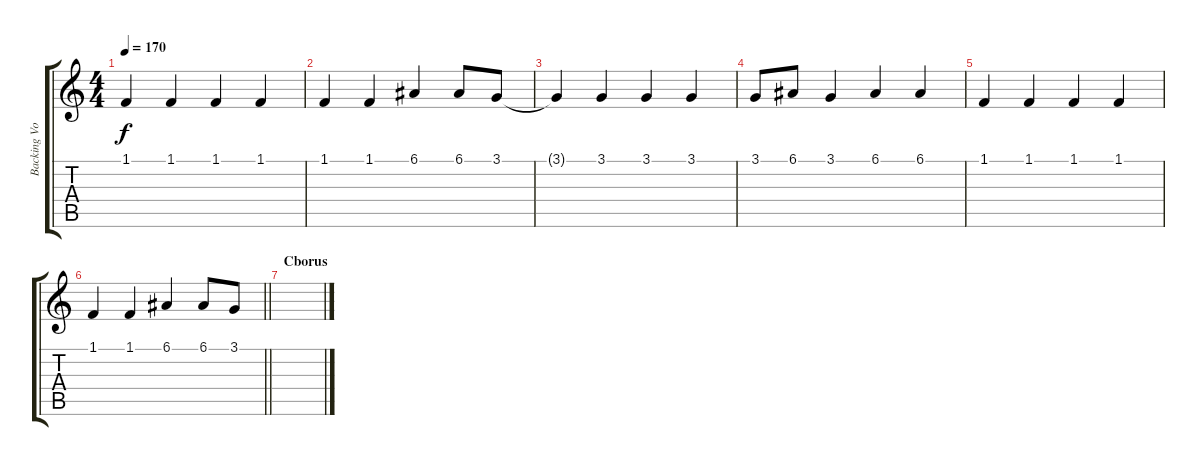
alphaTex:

\track ("Backing Vocals" "Backing Vo") {instrument bassoon}
\staff {score tabs}
\tuning (E4 B3 G3 D3 A2 E2) {hide}
\ts (4 4)
\tempo 170
\clef g2
\ks c
1.1.4{dy f} 1.1.4 1.1.4 1.1.4 |
1.1.4 1.1.4 6.1.4 6.1.8 3.1.8 |
3.1{t}.4 3.1.4 3.1.4 3.1.4 |
3.1.8 6.1.8 3.1.4 6.1.4 6.1.4 |
1.1.4 1.1.4 1.1.4 1.1.4 |
\barLineRight lightlight
1.1.4 1.1.4 6.1.4 6.1.8 3.1.8 |
\section ("" "Cborus")
